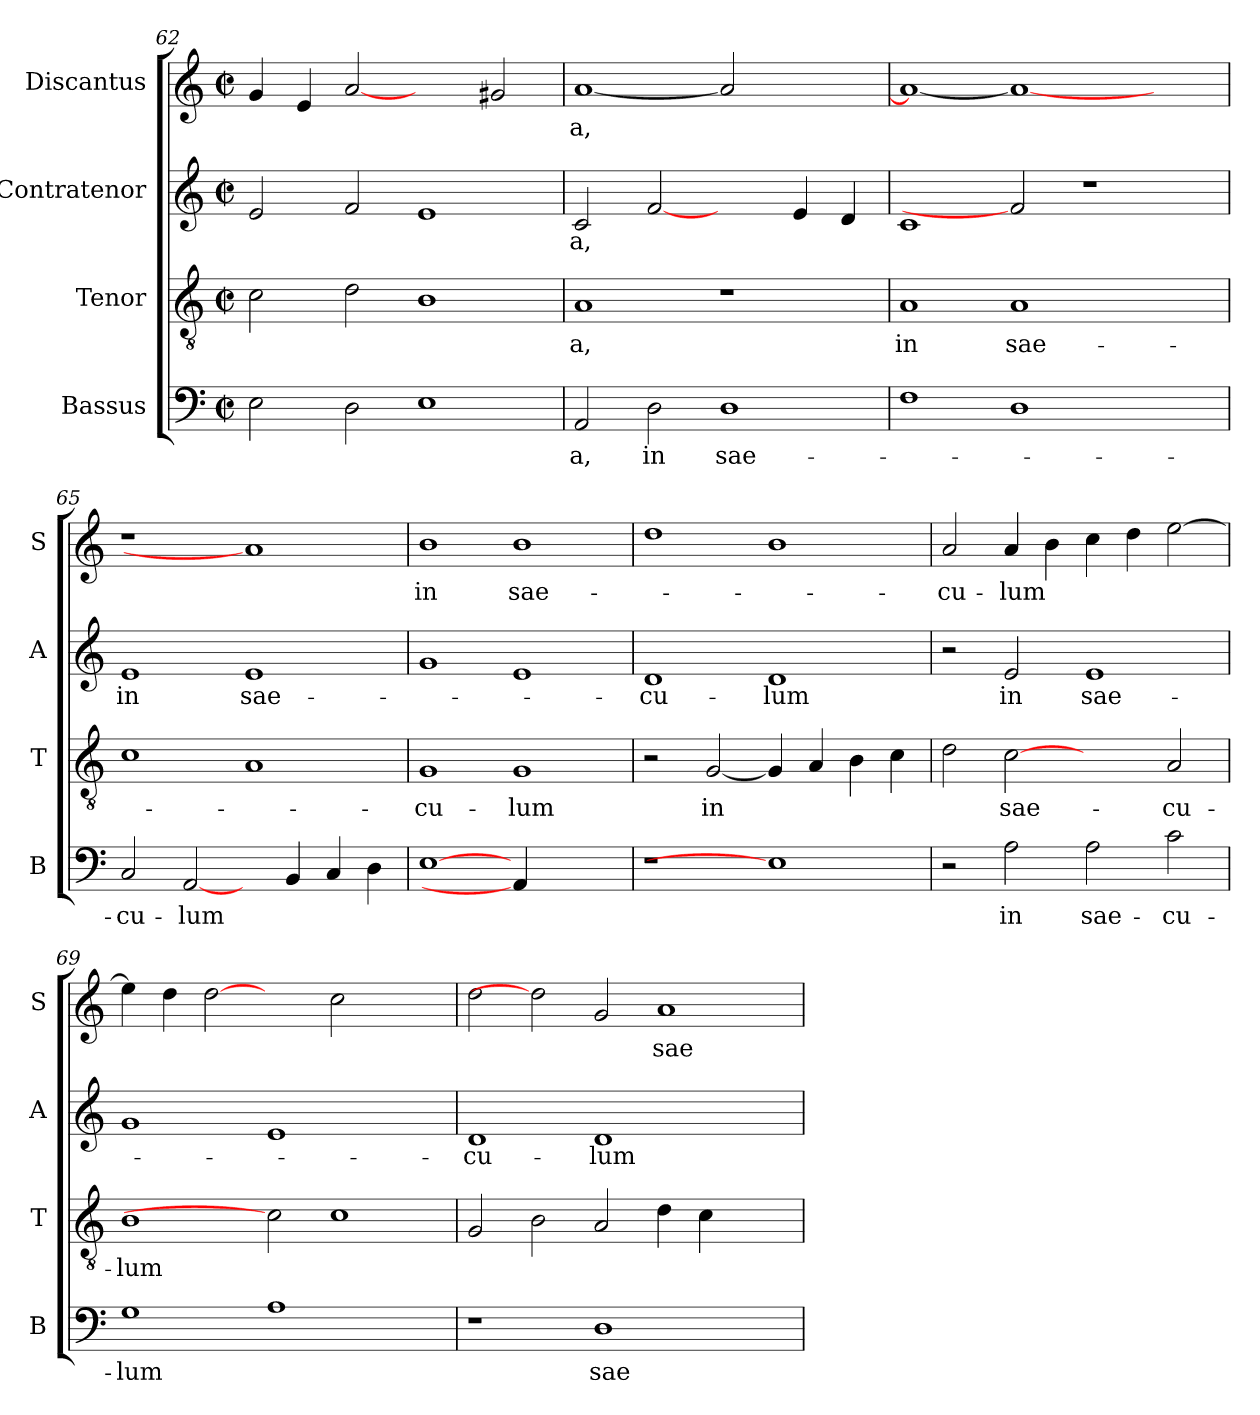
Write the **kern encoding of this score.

**kern	**text	**kern	**text	**kern	**text	**kern	**text
*part4	*part4	*part3	*part3	*part2	*part2	*part1	*part1
*staff4	*staff4	*staff3	*staff3	*staff2	*staff2	*staff1	*staff1
*I"Bassus	*	*I"Tenor	*	*I"Contratenor	*	*I"Discantus	*
*I'B	*	*I'T	*	*I'A	*	*I'S	*
*clefF4	*	*clefGv2	*	*clefG2	*	*clefG2	*
*k[]	*	*k[]	*	*k[]	*	*k[]	*
*C:	*	*C:	*	*C:	*	*C:	*
*M2/2	*	*M2/2	*	*M2/2	*	*M2/2	*
*met(c|)	*	*met(c|)	*	*met(c|)	*	*met(c|)	*
=62	=62	=62	=62	=62	=62	=62	=62
2E\	.	2c\	.	2e/	.	4g/	.
.	.	.	.	.	.	4e/	.
2D\	.	2d\	.	2f/	.	[2a	.
1E	.	1B	.	1e	.	2ryy	.
.	.	.	.	.	.	2g#X/	.
=63	=63	=63	=63	=63	=63	=63	=63
!	!LO:LY:b	!	!LO:LY:b	!	!LO:LY:b	!	!LO:LY:b
2AA/	-a,	1A	-a,	2c/	-a,	[1a	-a,
!	!LO:LY:b	!	!	!	!	!	!
2D\	in	.	.	[2f	.	.	.
!	!LO:LY:b	!	!	!	!	!	!
1D	sae-	1r	.	2ryy	.	2a]	.
.	.	.	.	4e/	.	2ryy	.
.	.	.	.	4d/	.	.	.
!!LO:LB:g=z
=64	=64	=64	=64	=64	=64	=64	=64
!	!	!	!LO:LY:b	!	!	!	!
1F	.	1A	in	1c	.	1a_	.
!	!	!	!LO:LY:b	!	!	!	!
1D	.	1A	sae-	2f]	.	1a_	.
.	.	.	.	1r	.	.	.
2ryy	.	2ryy	.	.	.	2ryy	.
=65	=65	=65	=65	=65	=65	=65	=65
!	!LO:LY:b	!	!	!	!LO:LY:b	!	!
2C/	-cu-	1c	.	1e	in	1r	.
!	!LO:LY:b	!	!	!	!	!	!
[2AA/	-lum	.	.	.	.	.	.
!	!	!	!	!	!LO:LY:b	!	!
4ryy	.	1A	.	1e	sae-	1a]	.
4BB/	.	.	.	.	.	.	.
4C/	.	.	.	.	.	.	.
4D\	.	.	.	.	.	.	.
=66	=66	=66	=66	=66	=66	=66	=66
!	!	!	!LO:LY:b	!	!	!	!LO:LY:b
[1E	.	1G	-cu-	1g	.	1b	in
!	!	!	!LO:LY:b	!	!	!	!LO:LY:b
4AA/]	.	1G	-lum	1e	.	1b	sae-
2.ryy	.	.	.	.	.	.	.
=67	=67	=67	=67	=67	=67	=67	=67
!	!	!	!	!	!LO:LY:b	!	!
1r	.	2r	.	1d	-cu-	1dd	.
!	!	!	!LO:LY:b	!	!	!	!
.	.	[2G/	in	.	.	.	.
!	!	!	!	!	!LO:LY:b	!	!
1E]	.	4G/]	.	1d	-lum	1b	.
.	.	4A/	.	.	.	.	.
.	.	4B\	.	.	.	.	.
.	.	4c\	.	.	.	.	.
=68	=68	=68	=68	=68	=68	=68	=68
!	!	!	!	!	!	!	!LO:LY:b
2r	.	2d\	.	2r	.	2a/	-cu-
!	!LO:LY:b	!	!LO:LY:b	!	!LO:LY:b	!	!LO:LY:b
2A\	in	[2c	sae-	2e/	in	4a/	-lum
.	.	.	.	.	.	4b\	.
!	!LO:LY:b	!	!	!	!LO:LY:b	!	!
2A\	sae-	2ryy	.	1e	sae-	4cc\	.
.	.	.	.	.	.	4dd\	.
!	!LO:LY:b	!	!LO:LY:b	!	!	!	!
2c\	-cu-	2A/	-cu-	.	.	[2ee\	.
=69	=69	=69	=69	=69	=69	=69	=69
!	!LO:LY:b	!	!LO:LY:b	!	!	!	!
1G	-lum	1B	-lum	1g	.	4ee\]	.
.	.	.	.	.	.	4dd\	.
.	.	.	.	.	.	[2dd	.
1A	.	2c]	.	1e	.	2ryy	.
.	.	1c	.	.	.	2cc\	.
2ryy	.	.	.	2ryy	.	2ryy	.
!!LO:LB:g=z
=70	=70	=70	=70	=70	=70	=70	=70
!	!	!	!	!	!LO:LY:b	!	!
1r	.	2G/	.	1d	-cu-	2dd\	.
.	.	2B\	.	.	.	2dd]	.
!	!LO:LY:b	!	!	!	!LO:LY:b	!	!
1D	sae-	2A/	.	1d	-lum	2g/	.
!	!	!	!	!	!	!	!LO:LY:b
.	.	4d\	.	.	.	1a	sae-
.	.	4c\	.	.	.	.	.
2ryy	.	2ryy	.	2ryy	.	.	.
=	=	=	=	=	=	=	=
*-	*-	*-	*-	*-	*-	*-	*-
